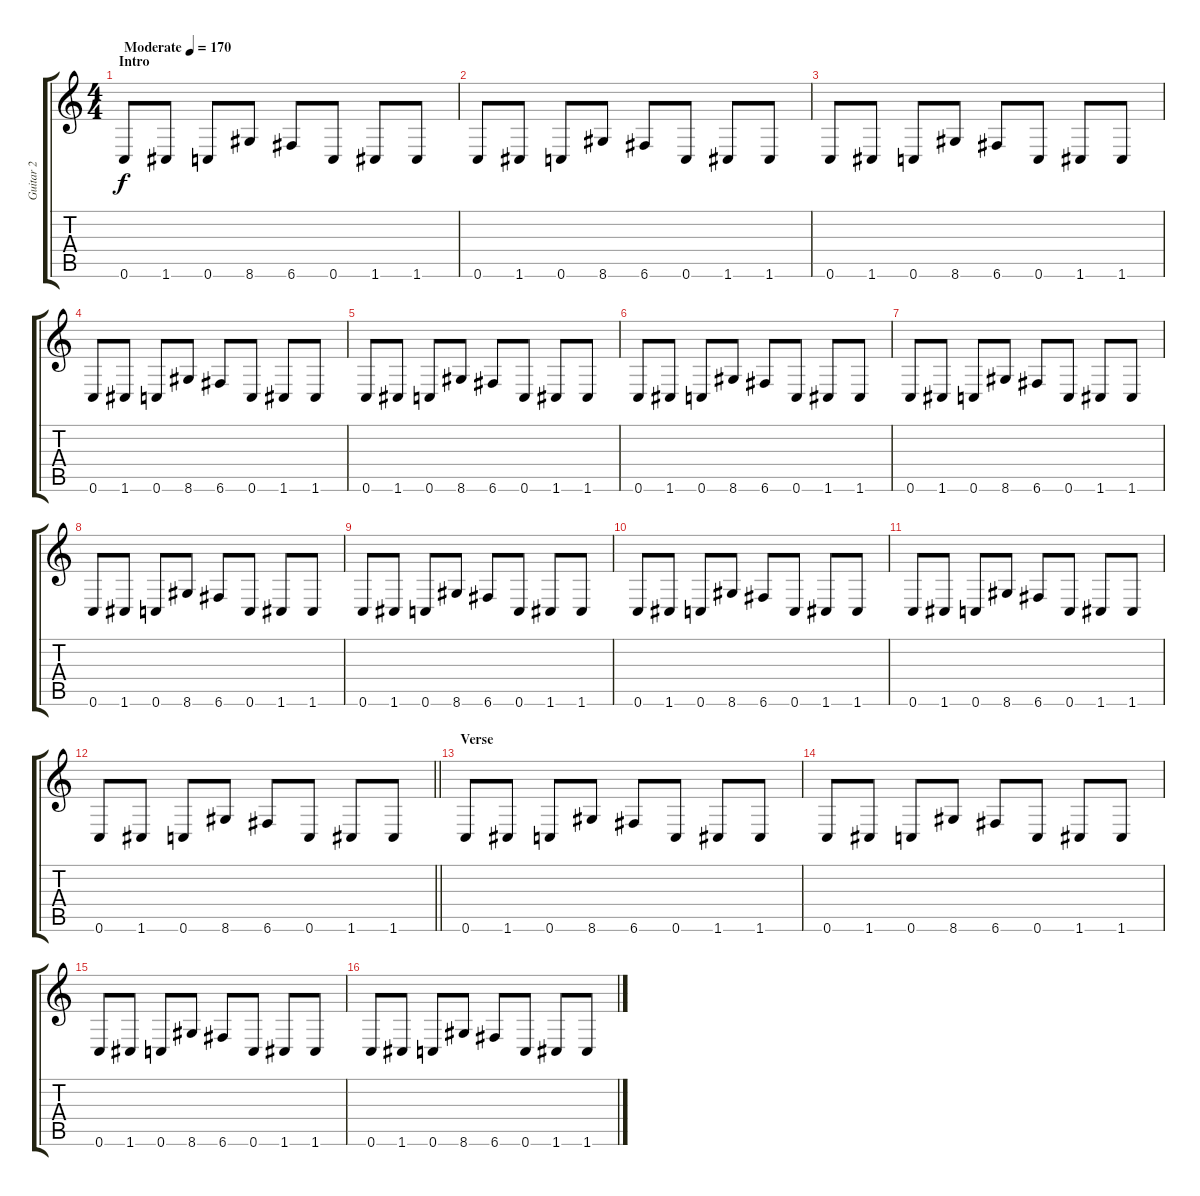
\track ("Guitar 2" "Guitar 2") {instrument distortionguitar}
\staff {score tabs}
\tuning (D4 A3 F3 C3 G2 C2) {hide}
\ts (4 4)
\section ("" "Intro")
\tempo (170 "Moderate")
\clef g2
\ks c
0.6.8{dy f volume 3 instrument distortionguitar} 1.6.8 0.6.8 8.6.8 6.6.8 0.6.8 1.6.8 1.6.8 |
0.6.8 1.6.8 0.6.8 8.6.8 6.6.8 0.6.8 1.6.8 1.6.8 |
0.6.8 1.6.8 0.6.8 8.6.8 6.6.8 0.6.8 1.6.8 1.6.8 |
0.6.8 1.6.8 0.6.8 8.6.8 6.6.8 0.6.8 1.6.8 1.6.8 |
0.6.8{volume 13} 1.6.8 0.6.8 8.6.8 6.6.8 0.6.8 1.6.8 1.6.8 |
0.6.8 1.6.8 0.6.8 8.6.8 6.6.8 0.6.8 1.6.8 1.6.8 |
0.6.8 1.6.8 0.6.8 8.6.8 6.6.8 0.6.8 1.6.8 1.6.8 |
0.6.8 1.6.8 0.6.8 8.6.8 6.6.8 0.6.8 1.6.8 1.6.8 |
0.6.8 1.6.8 0.6.8 8.6.8 6.6.8 0.6.8 1.6.8 1.6.8 |
0.6.8 1.6.8 0.6.8 8.6.8 6.6.8 0.6.8 1.6.8 1.6.8 |
0.6.8 1.6.8 0.6.8 8.6.8 6.6.8 0.6.8 1.6.8 1.6.8 |
\barLineRight lightlight
0.6.8 1.6.8 0.6.8 8.6.8 6.6.8 0.6.8 1.6.8 1.6.8 |
\section ("" "Verse")
0.6.8 1.6.8 0.6.8 8.6.8 6.6.8 0.6.8 1.6.8 1.6.8 |
0.6.8 1.6.8 0.6.8 8.6.8 6.6.8 0.6.8 1.6.8 1.6.8 |
0.6.8 1.6.8 0.6.8 8.6.8 6.6.8 0.6.8 1.6.8 1.6.8 |
0.6.8 1.6.8 0.6.8 8.6.8 6.6.8 0.6.8 1.6.8 1.6.8
